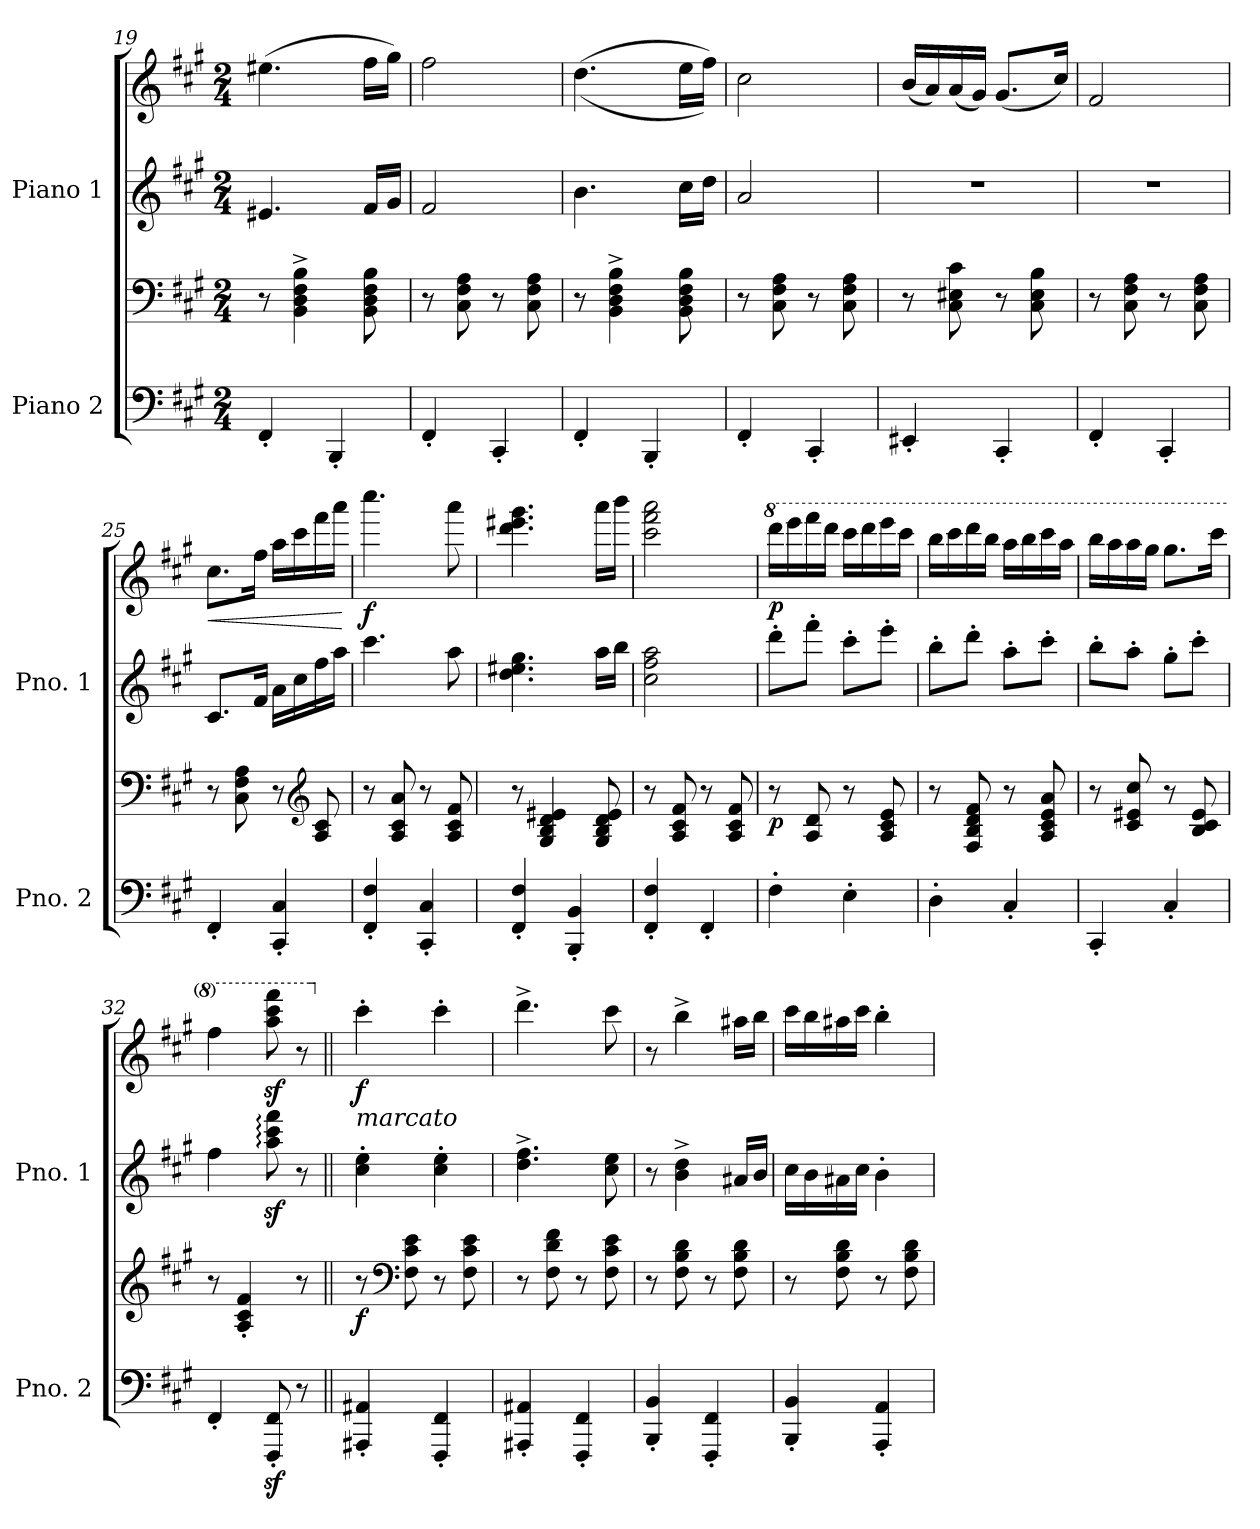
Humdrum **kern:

**kern	**kern	**dynam	**kern	**kern	**dynam
*part2	*part2	*part2	*part1	*part1	*part1
*staff4	*staff3	*staff3/4	*staff2	*staff1	*staff1/2
*I"Piano 2	*	*	*I"Piano 1	*	*
*I'Pno. 2	*	*	*I'Pno. 1	*	*
*clefF4	*clefF4	*	*clefG2	*clefG2	*
*k[f#c#g#]	*k[f#c#g#]	*	*k[f#c#g#]	*k[f#c#g#]	*
*M2/4	*M2/4	*	*M2/4	*M2/4	*
=19	=19	=19	=19	=19	=19
4FF#'/	8r	.	4.e#X/	(>4.ee#X\	.
.	4BB\^ 4D\^ 4F#\^ 4B\^	.	.	.	.
4BBB'/	.	.	.	.	.
.	8BB\ 8D\ 8F#\ 8B\	.	16f#/LL	16ff#\LL	.
.	.	.	16g#/JJ	16gg#\JJ)	.
=20	=20	=20	=20	=20	=20
4FF#'/	8r	.	2f#/	2ff#\	.
.	8C#\ 8F#\ 8A\	.	.	.	.
4CC#'/	8r	.	.	.	.
.	8C#\ 8F#\ 8A\	.	.	.	.
=21	=21	=21	=21	=21	=21
4FF#'/	8r	.	4.b\	(>(>4.dd\	.
.	4BB\^ 4D\^ 4F#\^ 4B\^	.	.	.	.
4BBB'/	.	.	.	.	.
.	8BB\ 8D\ 8F#\ 8B\	.	16cc#\LL	16ee\LL	.
.	.	.	16dd\JJ	16ff#\JJ))	.
=22	=22	=22	=22	=22	=22
4FF#'/	8r	.	2a/	2cc#\	.
.	8C#\ 8F#\ 8A\	.	.	.	.
4CC#'/	8r	.	.	.	.
.	8C#\ 8F#\ 8A\	.	.	.	.
=23	=23	=23	=23	=23	=23
4EE#X'/	8r	.	2r	(<16b/LL	.
.	.	.	.	16a/)	.
.	8C#\ 8E#X\ 8c#\	.	.	(<16a/	.
.	.	.	.	16g#/JJ)	.
4CC#'/	8r	.	.	(<8.g#/L	.
.	8C#\ 8E#\ 8B\	.	.	.	.
.	.	.	.	16cc#/Jk)	.
=24	=24	=24	=24	=24	=24
4FF#'/	8r	.	2r	2f#/	.
.	8C#\ 8F#\ 8A\	.	.	.	.
4CC#'/	8r	.	.	.	.
.	8C#\ 8F#\ 8A\	.	.	.	.
!!LO:LB:g=z
=25	=25	=25	=25	=25	=25
!	!	!	!	!	!LO:HP:b
4FF#'/	8r	.	8.c#/L	8.cc#\L	<
.	8C#\ 8F#\ 8A\	.	.	.	.
.	.	.	16f#/Jk	16ff#\Jk	.
4CC#/' 4C#/'	8r	.	16a\LL	16aa\LL	.
.	.	.	16cc#\	16ccc#\	.
*	*clefG2	*	*	*	*
.	8A/ 8c#/	.	16ff#\	16fff#\	.
.	.	.	16aa\JJ	16aaa\JJ	.
.	.	.	.	.	[
=26	=26	=26	=26	=26	=26
!	!	!	!	!	!LO:DY:b
4FF#/' 4F#/'	8r	.	4.ccc#\	4.cccc#\	f
.	8A/ 8c#/ 8a/	.	.	.	.
4CC#/' 4C#/'	8r	.	.	.	.
.	8A/ 8c#/ 8f#/	.	8aa\	8aaa\	.
=27	=27	=27	=27	=27	=27
4FF#/' 4F#/'	8r	.	4.dd\ 4.ee#X\ 4.gg#\	4.ddd\ 4.eee#X\ 4.ggg#\	.
.	4G#/ 4B/ 4d/ 4e#X/	.	.	.	.
4BBB/' 4BB/'	.	.	.	.	.
.	8G#/ 8B/ 8d/ 8e#/	.	16aa\LL	16aaa\LL	.
.	.	.	16bb\JJ	16bbb\JJ	.
=28	=28	=28	=28	=28	=28
4FF#/' 4F#/'	8r	.	2cc#\ 2ff#\ 2aa\	2ccc#\ 2fff#\ 2aaa\	.
.	8A/ 8c#/ 8f#/	.	.	.	.
4FF#'/	8r	.	.	.	.
.	8A/ 8c#/ 8f#/	.	.	.	.
=29	=29	=29	=29	=29	=29
*	*	*	*	*8va	*
!	!	!LO:DY:b	!	!	!LO:DY:b
4F#'\	8r	p	8ddd'\L	16dddd\LL	p
.	.	.	.	16eeee\	.
.	8A/ 8d/	.	8fff#'\J	16ffff#\	.
.	.	.	.	16dddd\JJ	.
4E'\	8r	.	8ccc#'\L	16cccc#\LL	.
.	.	.	.	16dddd\	.
.	8A/ 8c#/ 8e/	.	8eee'\J	16eeee\	.
.	.	.	.	16cccc#\JJ	.
!!LO:LB:g=z
=30	=30	=30	=30	=30	=30
4D'\	8r	.	8bb'\L	16bbb\LL	.
.	.	.	.	16cccc#\	.
.	8F#/ 8B/ 8d/ 8f#/	.	8ddd'\J	16dddd\	.
.	.	.	.	16bbb\JJ	.
4C#'/	8r	.	8aa'\L	16aaa\LL	.
.	.	.	.	16bbb\	.
.	8A/ 8c#/ 8e/ 8a/	.	8ccc#'\J	16cccc#\	.
.	.	.	.	16aaa\JJ	.
=31	=31	=31	=31	=31	=31
4CC#'/	8r	.	8bb'\L	16bbb\LL	.
.	.	.	.	16aaa\	.
.	8c#/ 8e#X/ 8cc#/	.	8aa'\J	16aaa\	.
.	.	.	.	16ggg#\JJ	.
4C#'/	8r	.	8gg#'\L	8.ggg#\L	.
.	8B/ 8c#/ 8e#/	.	8ccc#'\J	.	.
.	.	.	.	16cccc#\Jk	.
=32	=32	=32	=32	=32	=32
4FF#'/	8r	.	4ff#\	4fff#\	.
.	4A/' 4c#/' 4f#/'	.	.	.	.
8FFF#/z>' 8FF#/z>'	.	.	8aa\z<: 8ccc#\z<: 8fff#\z<:	8aaa\z< 8cccc#\z< 8ffff#\z<	.
8r	8r	.	8r	8r	.
=33||	=33||	=33||	=33||	=33||	=33||
*	*	*	*	*X8va	*
!	!	!	!	!LO:TX:b:i:t=marcato	!
!	!	!LO:DY:b	!	!	!LO:DY:b
4AAA#X/' 4AA#X/'	8r	f	4cc#\' 4ee\'	4ccc#'\	f
*	*clefF4	*	*	*	*
.	8F#\ 8c#\ 8e\	.	.	.	.
4FFF#/' 4FF#/'	8r	.	4cc#\' 4ee\'	4ccc#'\	.
.	8F#\ 8c#\ 8e\	.	.	.	.
=34	=34	=34	=34	=34	=34
4AAA#X/' 4AA#X/'	8r	.	4.dd\^ 4.ff#\^	4.ddd^\	.
.	8F#\ 8d\ 8f#\	.	.	.	.
4FFF#/' 4FF#/'	8r	.	.	.	.
.	8F#\ 8c#\ 8e\	.	8cc#\ 8ee\	8ccc#\	.
!!LO:PB:g=z
=35	=35	=35	=35	=35	=35
4BBB/' 4BB/'	8r	.	8r	8r	.
.	8F#\ 8B\ 8d\	.	4b\^ 4dd\^	4bb^\	.
4FFF#/' 4FF#/'	8r	.	.	.	.
.	8F#\ 8B\ 8d\	.	16a#X/LL	16aa#X\LL	.
.	.	.	16b/JJ	16bb\JJ	.
=36	=36	=36	=36	=36	=36
4BBB/' 4BB/'	8r	.	16cc#\LL	16ccc#\LL	.
.	.	.	16b\	16bb\	.
.	8F#\ 8B\ 8d\	.	16a#X\	16aa#X\	.
.	.	.	16cc#\JJ	16ccc#\JJ	.
4AAA/' 4AA/'	8r	.	4b'\	4bb'\	.
.	8F#\ 8B\ 8d\	.	.	.	.
=	=	=	=	=	=
*-	*-	*-	*-	*-	*-
